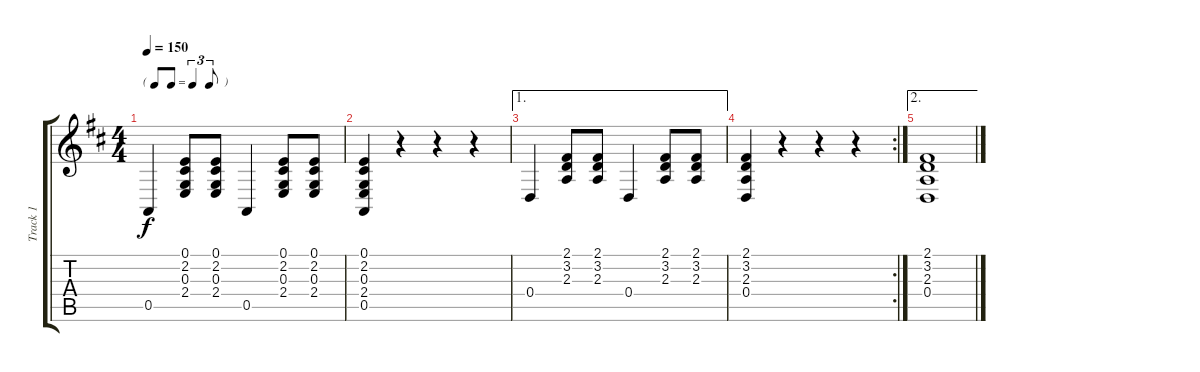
\track ("Track 1" "Track 1") {instrument acousticgrandpiano}
\staff {score tabs}
\tuning (E4 B3 G3 D3 A2 E2) {hide}
\ts (4 4)
\tf triplet8th
\tempo 150
\clef g2
\ks d
0.5.4{dy f} (0.1 2.2 0.3 2.4).8 (0.1 2.2 0.3 2.4).8 0.5.4 (0.1 2.2 0.3 2.4).8 (0.1 2.2 0.3 2.4).8 |
(0.1 2.2 0.3 2.4 0.5).4 r.4 r.4 r.4 |
\ae 1
0.4.4 (2.1 3.2 2.3).8 (2.1 3.2 2.3).8 0.4.4 (2.1 3.2 2.3).8 (2.1 3.2 2.3).8 |
\rc 2
(2.1 3.2 2.3 0.4).4 r.4 r.4 r.4 |
\ae 2
(2.1 3.2 2.3 0.4).1
